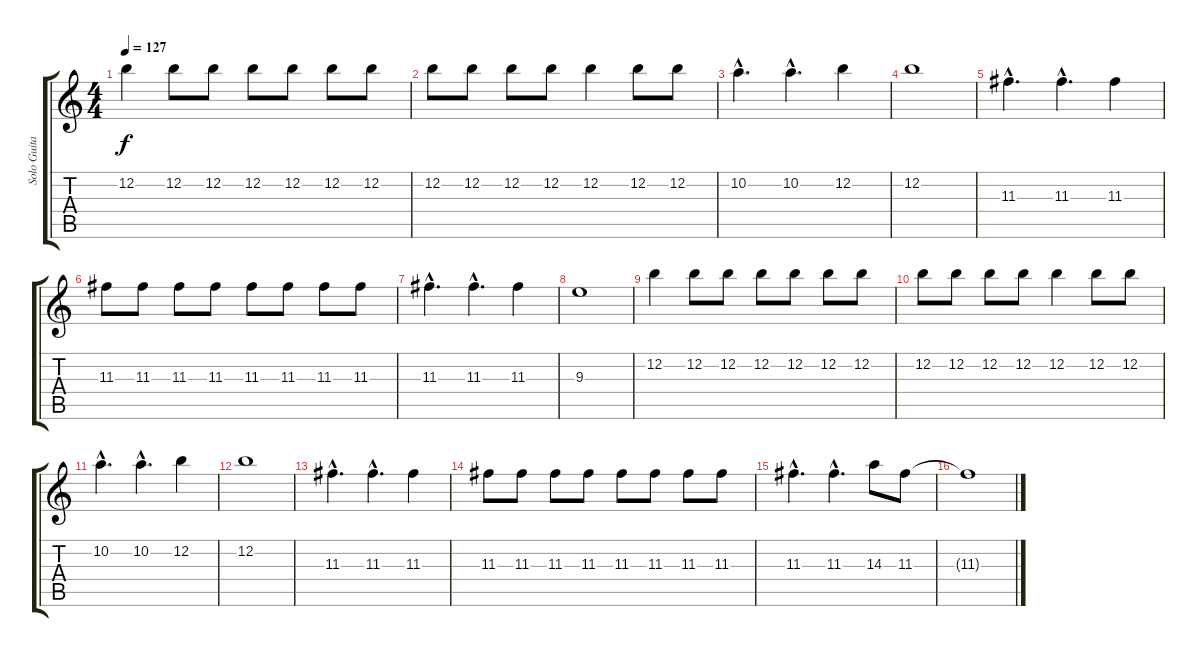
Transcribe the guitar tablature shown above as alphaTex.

\track ("Solo Guitar" "Solo Guita") {instrument distortionguitar}
\staff {score tabs}
\tuning (E4 B3 G3 D3 A2 E2) {hide}
\ts (4 4)
\tempo 127
\clef g2
\ks c
12.2.4{dy f} 12.2.8 12.2.8 12.2.8 12.2.8 12.2.8 12.2.8 |
12.2.8 12.2.8 12.2.8 12.2.8 12.2.4 12.2.8 12.2.8 |
10.2{hac}.4{d} 10.2{hac}.4{d} 12.2.4 |
12.2.1 |
11.3{hac}.4{d} 11.3{hac}.4{d} 11.3.4 |
11.3.8 11.3.8 11.3.8 11.3.8 11.3.8 11.3.8 11.3.8 11.3.8 |
11.3{hac}.4{d} 11.3{hac}.4{d} 11.3.4 |
9.3.1 |
12.2.4 12.2.8 12.2.8 12.2.8 12.2.8 12.2.8 12.2.8 |
12.2.8 12.2.8 12.2.8 12.2.8 12.2.4 12.2.8 12.2.8 |
10.2{hac}.4{d} 10.2{hac}.4{d} 12.2.4 |
12.2.1 |
11.3{hac}.4{d} 11.3{hac}.4{d} 11.3.4 |
11.3.8 11.3.8 11.3.8 11.3.8 11.3.8 11.3.8 11.3.8 11.3.8 |
11.3{hac}.4{d} 11.3{hac}.4{d} 14.3.8 11.3.8 |
11.3{t}.1
